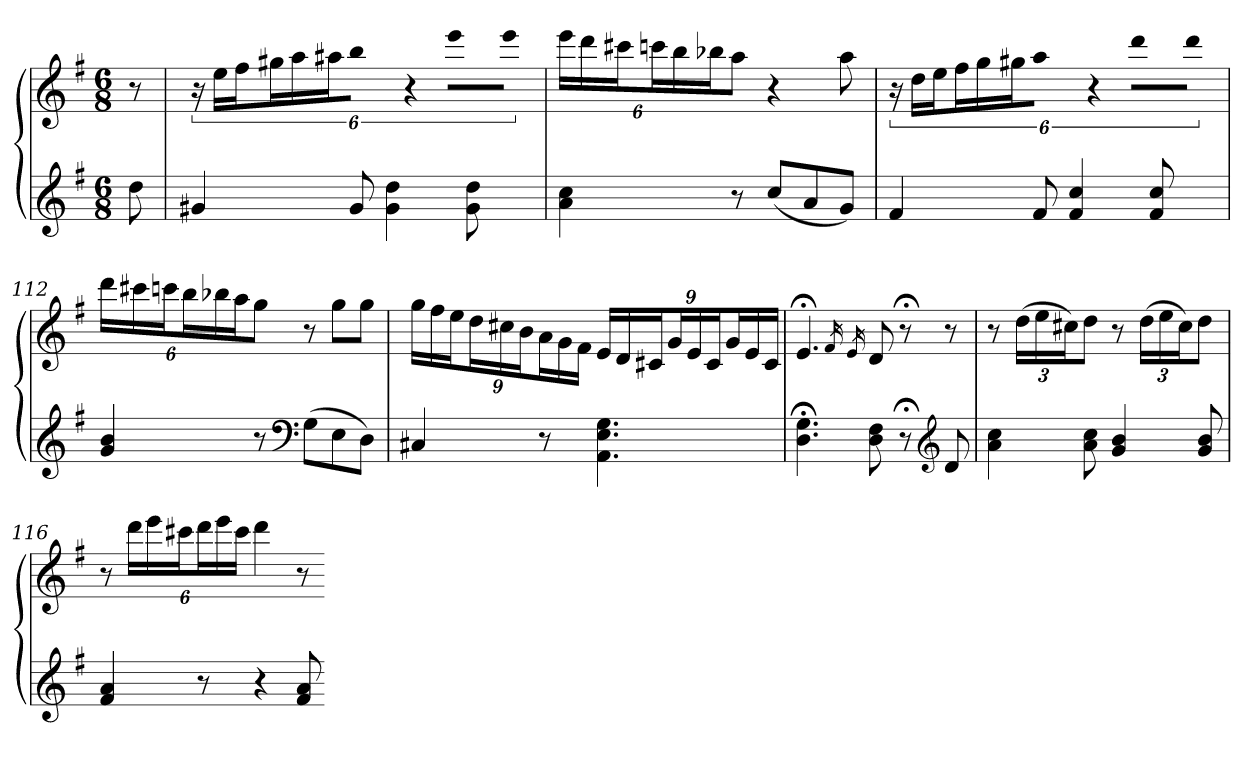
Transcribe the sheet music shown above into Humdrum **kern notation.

**kern	**kern
*part1	*part1
*staff2	*staff1
*clefG2	*clefG2
*k[f#]	*k[f#]
*G:	*G:
*M6/8	*M6/8
=	=
8dd	8r
=109	=109
4g#X	24r
.	24eeLL
.	24ff#J
.	24gg#XL
.	24aa
.	24aa#XJ
8g#	8bbJ
4g# 4dd	8r
.	8eeeL
8g# 8dd	8eeeJ
=110	=110
4a 4cc	24eeeLL
.	24ddd
.	24ccc#XJ
.	24cccnL
.	24bb
.	24bb-XJ
8r	8aaJ
(8ccL	4r
8a	.
8gJ)	8aa
=111	=111
4f#	24r
.	24ddLL
.	24eeJ
.	24ff#L
.	24gg
.	24gg#XJ
8f#	8aaJ
4f# 4cc	8r
.	8dddL
8f# 8cc	8dddJ
=112	=112
4g 4b	24dddLL
.	24ccc#X
.	24cccnJ
.	24bbL
.	24bb-X
.	24aaJ
8r	8ggJ
*clefF4	*
(8GL	8r
8E	8ggL
8DJ)	8ggJ
=113	=113
4C#X	24ggLL
.	24ff#
.	24eeJ
.	24ddL
.	24cc#X
.	24bJ
8r	24aL
.	24g
.	24f#JJ
4.AA 4.E 4.G	24eLL
.	24d
.	24c#XJ
.	24gL
.	24e
.	24c#J
.	24gL
.	24e
.	24c#JJ
=114	=114
4.D;< 4.G;<	4.e;<
.	16qf#
.	16qe
8D 8F#	8d
8r;<	8r;<
*clefG2	*
8d	8r
=115	=115
4a 4cc	8r
.	(24ddLL
.	24ee
.	24cc#XJ)
8a 8cc	8ddJ
4g 4b	8r
.	(24ddLL
.	24ee
.	24cc#J)
8g 8b	8ddJ
=116	=116
4f# 4a	8r
.	24dddLL
.	24eee
.	24ccc#XJ
8r	24dddL
.	24eee
.	24ccc#JJ
4r	4ddd
8f# 8a	8r
=-	=-
*-	*-
